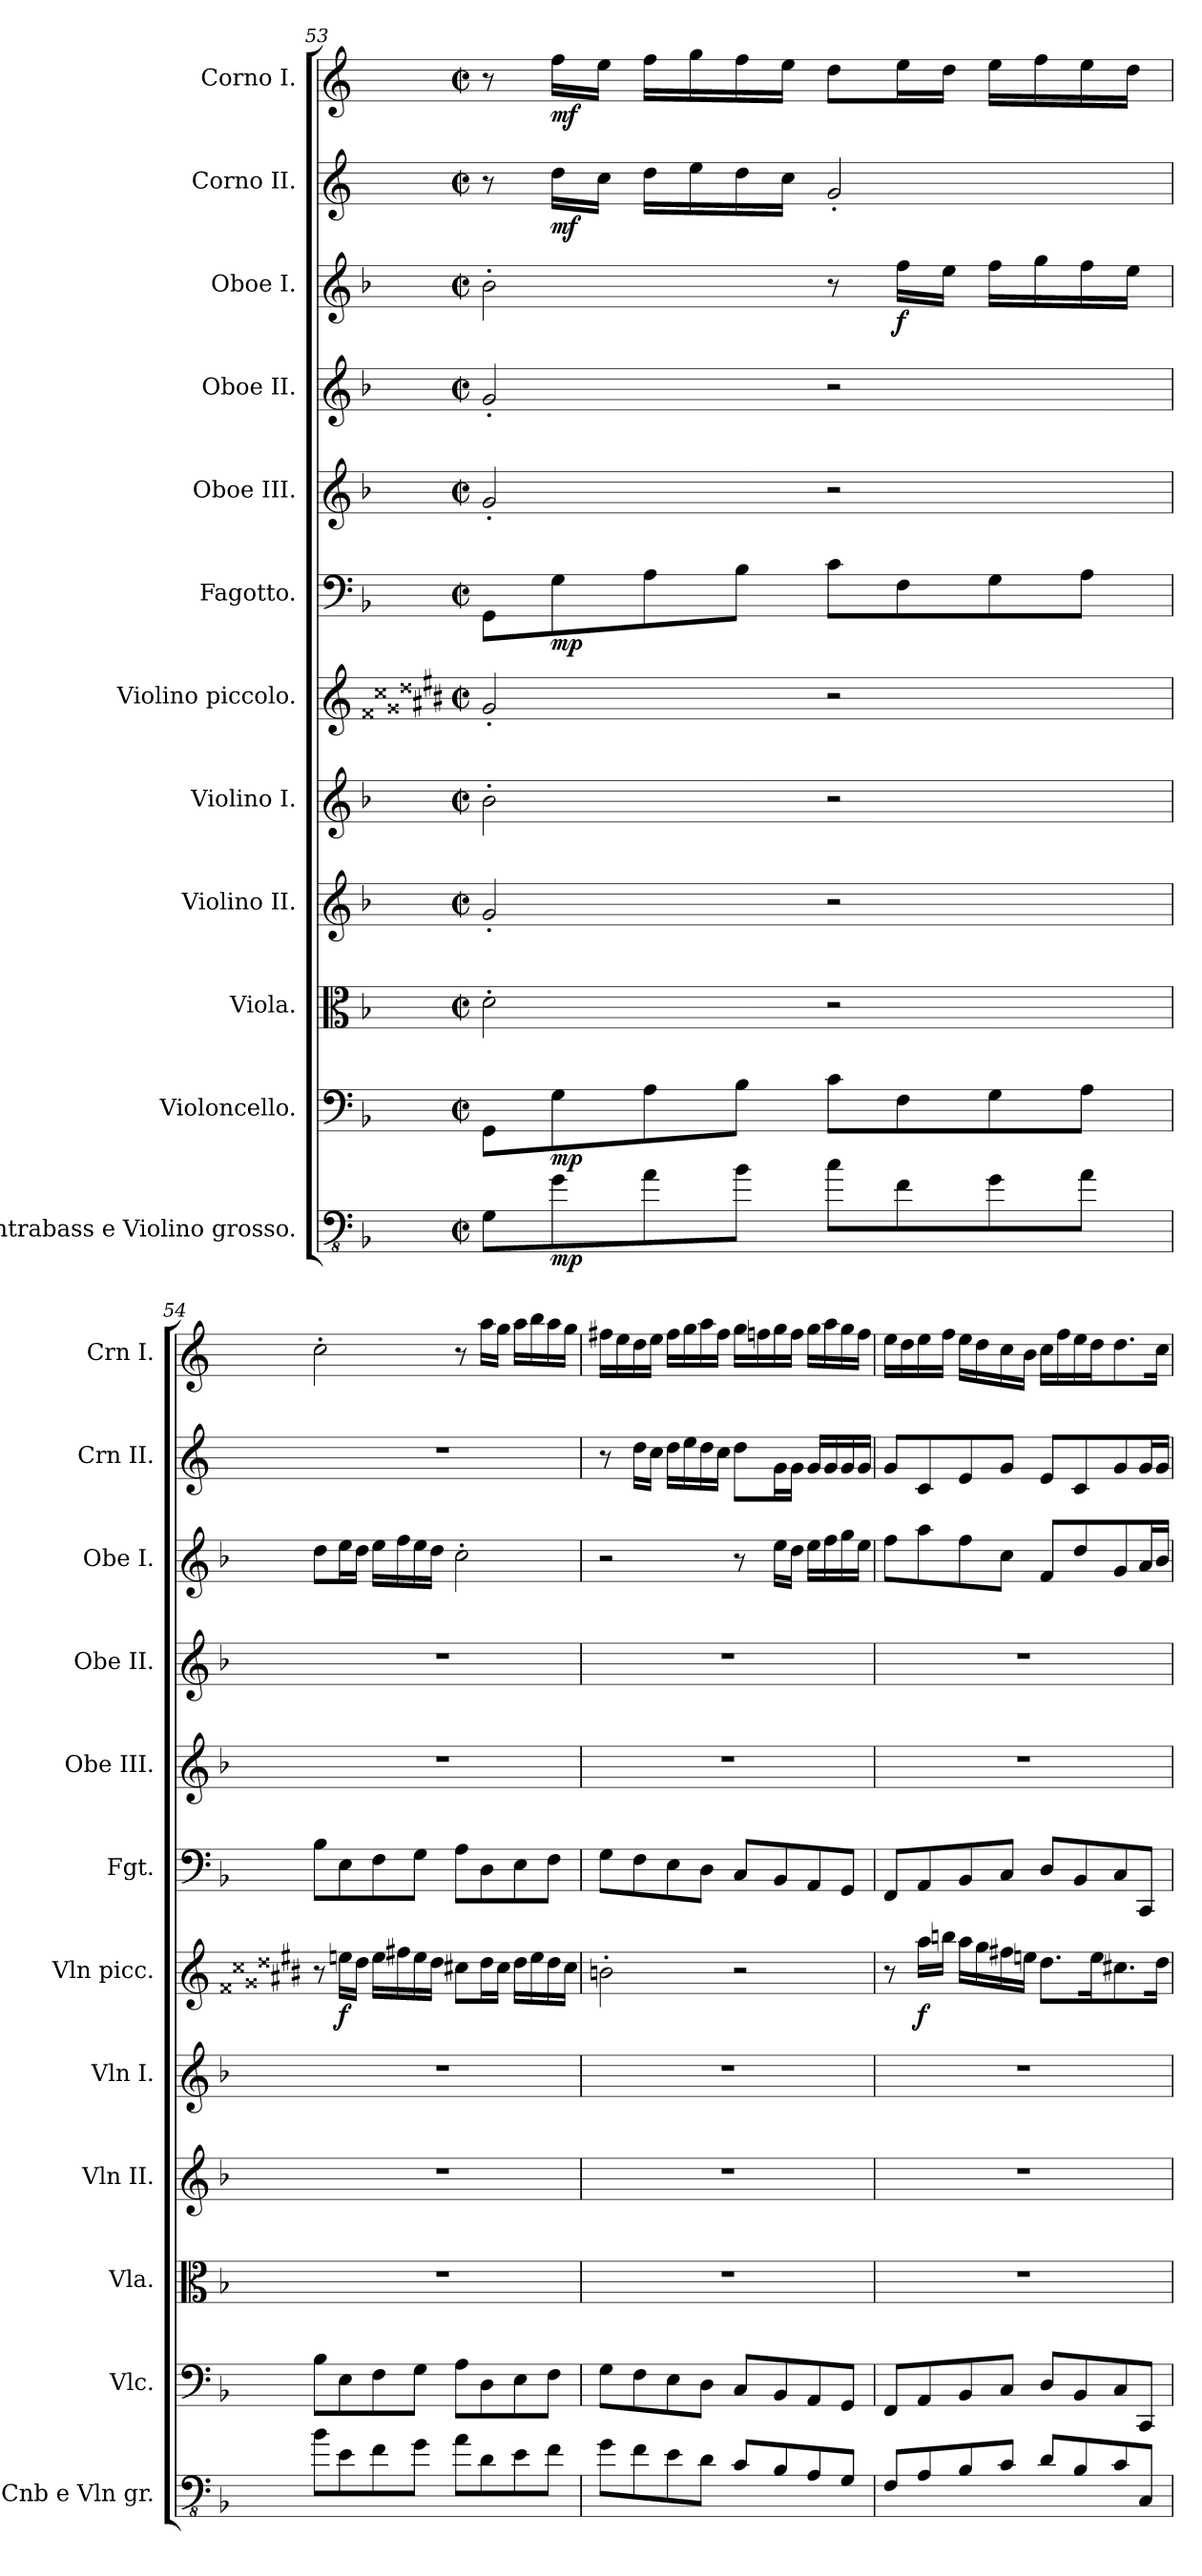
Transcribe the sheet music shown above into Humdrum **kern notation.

**kern	**dynam	**kern	**dynam	**kern	**kern	**kern	**kern	**dynam	**kern	**dynam	**kern	**kern	**kern	**dynam	**kern	**dynam	**kern	**dynam
*part12	*part12	*part11	*part11	*part10	*part9	*part8	*part7	*part7	*part6	*part6	*part5	*part4	*part3	*part3	*part2	*part2	*part1	*part1
*staff12	*staff12	*staff11	*staff11	*staff10	*staff9	*staff8	*staff7	*staff7	*staff6	*staff6	*staff5	*staff4	*staff3	*staff3	*staff2	*staff2	*staff1	*staff1
*I"Contrabass e Violino grosso.	*	*I"Violoncello.	*	*I"Viola.	*I"Violino II.	*I"Violino I.	*I"Violino piccolo.	*	*I"Fagotto.	*	*I"Oboe III.	*I"Oboe II.	*I"Oboe I.	*	*I"Corno II.	*	*I"Corno I.	*
*I'Cnb e Vln gr.	*	*I'Vlc.	*	*I'Vla.	*I'Vln II.	*I'Vln I.	*I'Vln picc.	*	*I'Fgt.	*	*I'Obe III.	*I'Obe II.	*I'Obe I.	*	*I'Crn II.	*	*I'Crn I.	*
*clefFv4	*	*clefF4	*	*clefC3	*clefG2	*clefG2	*clefG2	*	*clefF4	*	*clefG2	*clefG2	*clefG2	*	*clefG2	*	*clefG2	*
*ITrd7c12	*	*	*	*	*	*	*ITrd-1c-3	*	*	*	*	*	*	*	*ITrd4c7	*	*ITrd4c7	*
*k[b-]	*	*k[b-]	*	*k[b-]	*k[b-]	*k[b-]	*k[f##c##g##d##a#e#b#]	*	*k[b-]	*	*k[b-]	*k[b-]	*k[b-]	*	*k[b-]	*	*k[b-]	*
*M2/2	*	*M2/2	*	*M2/2	*M2/2	*M2/2	*M2/2	*	*M2/2	*	*M2/2	*M2/2	*M2/2	*	*M2/2	*	*M2/2	*
*met(c|)	*	*met(c|)	*	*met(c|)	*met(c|)	*met(c|)	*met(c|)	*	*met(c|)	*	*met(c|)	*met(c|)	*met(c|)	*	*met(c|)	*	*met(c|)	*
=53	=53	=53	=53	=53	=53	=53	=53	=53	=53	=53	=53	=53	=53	=53	=53	=53	=53	=53
8GGG\L	.	8GG\L	.	2d'\	2g'/	2b-'\	2a#'/	.	8GG\L	.	2g'/	2g'/	2b-'\	.	8r	.	8r	.
!	!LO:DY:b	!	!LO:DY:b	!	!	!	!	!	!	!LO:DY:b	!	!	!	!	!	!LO:DY:b	!	!LO:DY:b
8GG\	mp	8G\	mp	.	.	.	.	.	8G\	mp	.	.	.	.	16g\LL	mf	16b-\LL	mf
.	.	.	.	.	.	.	.	.	.	.	.	.	.	.	16f\JJ	.	16a\JJ	.
8AA\	.	8A\	.	.	.	.	.	.	8A\	.	.	.	.	.	16g\LL	.	16b-\LL	.
.	.	.	.	.	.	.	.	.	.	.	.	.	.	.	16a\	.	16cc\	.
8BB-\J	.	8B-\J	.	.	.	.	.	.	8B-\J	.	.	.	.	.	16g\	.	16b-\	.
.	.	.	.	.	.	.	.	.	.	.	.	.	.	.	16f\JJ	.	16a\JJ	.
8C\L	.	8c\L	.	2r	2r	2r	2r	.	8c\L	.	2r	2r	8r	.	2c'/	.	8g\L	.
!	!	!	!	!	!	!	!	!	!	!	!	!	!	!LO:DY:b	!	!	!	!
8FF\	.	8F\	.	.	.	.	.	.	8F\	.	.	.	16ff\LL	f	.	.	16a\L	.
.	.	.	.	.	.	.	.	.	.	.	.	.	16ee\JJ	.	.	.	16g\JJ	.
8GG\	.	8G\	.	.	.	.	.	.	8G\	.	.	.	16ff\LL	.	.	.	16a\LL	.
.	.	.	.	.	.	.	.	.	.	.	.	.	16gg\	.	.	.	16b-\	.
8AA\J	.	8A\J	.	.	.	.	.	.	8A\J	.	.	.	16ff\	.	.	.	16a\	.
.	.	.	.	.	.	.	.	.	.	.	.	.	16ee\JJ	.	.	.	16g\JJ	.
!!LO:PB:g=z
=54	=54	=54	=54	=54	=54	=54	=54	=54	=54	=54	=54	=54	=54	=54	=54	=54	=54	=54
8BB-\L	.	8B-\L	.	1r	1r	1r	8r	.	8B-\L	.	1r	1r	8dd\L	.	1r	.	2f'\	.
!	!	!	!	!	!	!	!	!LO:DY:b	!	!	!	!	!	!	!	!	!	!
8EE\	.	8E\	.	.	.	.	16ff##\LL	f	8E\	.	.	.	16ee\L	.	.	.	.	.
.	.	.	.	.	.	.	16ee#\JJ	.	.	.	.	.	16dd\JJ	.	.	.	.	.
8FF\	.	8F\	.	.	.	.	16ff##\LL	.	8F\	.	.	.	16ee\LL	.	.	.	.	.
.	.	.	.	.	.	.	16gg##\	.	.	.	.	.	16ff\	.	.	.	.	.
8GG\J	.	8G\J	.	.	.	.	16ff##\	.	8G\J	.	.	.	16ee\	.	.	.	.	.
.	.	.	.	.	.	.	16ee#\JJ	.	.	.	.	.	16dd\JJ	.	.	.	.	.
8AA\L	.	8A\L	.	.	.	.	8dd##\L	.	8A\L	.	.	.	2cc'\	.	.	.	8r	.
8DD\	.	8D\	.	.	.	.	16ee#\L	.	8D\	.	.	.	.	.	.	.	16dd\LL	.
.	.	.	.	.	.	.	16dd##\JJ	.	.	.	.	.	.	.	.	.	16cc\JJ	.
8EE\	.	8E\	.	.	.	.	16ee#\LL	.	8E\	.	.	.	.	.	.	.	16dd\LL	.
.	.	.	.	.	.	.	16ff##\	.	.	.	.	.	.	.	.	.	16ee\	.
8FF\J	.	8F\J	.	.	.	.	16ee#\	.	8F\J	.	.	.	.	.	.	.	16dd\	.
.	.	.	.	.	.	.	16dd##\JJ	.	.	.	.	.	.	.	.	.	16cc\JJ	.
=55	=55	=55	=55	=55	=55	=55	=55	=55	=55	=55	=55	=55	=55	=55	=55	=55	=55	=55
8GG\L	.	8G\L	.	1r	1r	1r	2cc##'\	.	8G\L	.	1r	1r	2r	.	8r	.	16bn\LL	.
.	.	.	.	.	.	.	.	.	.	.	.	.	.	.	.	.	16a\	.
8FF\	.	8F\	.	.	.	.	.	.	8F\	.	.	.	.	.	16g\LL	.	16g\	.
.	.	.	.	.	.	.	.	.	.	.	.	.	.	.	16f\JJ	.	16a\JJ	.
8EE\	.	8E\	.	.	.	.	.	.	8E\	.	.	.	.	.	16g\LL	.	16b\LL	.
.	.	.	.	.	.	.	.	.	.	.	.	.	.	.	16a\	.	16cc\	.
8DD\J	.	8D\J	.	.	.	.	.	.	8D\J	.	.	.	.	.	16g\	.	16dd\	.
.	.	.	.	.	.	.	.	.	.	.	.	.	.	.	16f\JJ	.	16b\JJ	.
8CC/L	.	8C/L	.	.	.	.	2r	.	8C/L	.	.	.	8r	.	8g\L	.	16cc\LL	.
.	.	.	.	.	.	.	.	.	.	.	.	.	.	.	.	.	16b-X\	.
8BBB-/	.	8BB-/	.	.	.	.	.	.	8BB-/	.	.	.	16ee\LL	.	16c\L	.	16cc\	.
.	.	.	.	.	.	.	.	.	.	.	.	.	16dd\JJ	.	16c\JJ	.	16b-\JJ	.
8AAA/	.	8AA/	.	.	.	.	.	.	8AA/	.	.	.	16ee\LL	.	16c/LL	.	16cc\LL	.
.	.	.	.	.	.	.	.	.	.	.	.	.	16ff\	.	16c/	.	16dd\	.
8GGG/J	.	8GG/J	.	.	.	.	.	.	8GG/J	.	.	.	16gg\	.	16c/	.	16cc\	.
.	.	.	.	.	.	.	.	.	.	.	.	.	16ee\JJ	.	16c/JJ	.	16b-\JJ	.
=56	=56	=56	=56	=56	=56	=56	=56	=56	=56	=56	=56	=56	=56	=56	=56	=56	=56	=56
8FFF/L	.	8FF/L	.	1r	1r	1r	8r	.	8FF/L	.	1r	1r	8ff\L	.	8c/L	.	16a\LL	.
.	.	.	.	.	.	.	.	.	.	.	.	.	.	.	.	.	16g\	.
!	!	!	!	!	!	!	!	!LO:DY:b	!	!	!	!	!	!	!	!	!	!
8AAA/	.	8AA/	.	.	.	.	16bb#\LL	f	8AA/	.	.	.	8aa\	.	8F/	.	16a\	.
.	.	.	.	.	.	.	16ccc##\JJ	.	.	.	.	.	.	.	.	.	16b-\JJ	.
8BBB-/	.	8BB-/	.	.	.	.	16bb#\LL	.	8BB-/	.	.	.	8ff\	.	8A/	.	16a\LL	.
.	.	.	.	.	.	.	16aa#\	.	.	.	.	.	.	.	.	.	16g\	.
8CC/J	.	8C/J	.	.	.	.	16gg##\	.	8C/J	.	.	.	8cc\J	.	8c/J	.	16f\	.
.	.	.	.	.	.	.	16ff##\JJ	.	.	.	.	.	.	.	.	.	16e\JJ	.
8DD/L	.	8D/L	.	.	.	.	8.ee#\L	.	8D/L	.	.	.	8f/L	.	8A/L	.	16f\LL	.
.	.	.	.	.	.	.	.	.	.	.	.	.	.	.	.	.	16b-\	.
8BBB-/	.	8BB-/	.	.	.	.	.	.	8BB-/	.	.	.	8dd/	.	8F/	.	16a\	.
.	.	.	.	.	.	.	16ff##\K	.	.	.	.	.	.	.	.	.	16g\J	.
8CC/	.	8C/	.	.	.	.	8.dd##\	.	8C/	.	.	.	8g/	.	8c/	.	8.g\	.
8CCC/J	.	8CC/J	.	.	.	.	.	.	8CC/J	.	.	.	16a/L	.	16c/L	.	.	.
.	.	.	.	.	.	.	16ee#\Jk	.	.	.	.	.	16b-/JJ	.	16c/JJ	.	16f\Jk	.
=	=	=	=	=	=	=	=	=	=	=	=	=	=	=	=	=	=	=
*-	*-	*-	*-	*-	*-	*-	*-	*-	*-	*-	*-	*-	*-	*-	*-	*-	*-	*-
